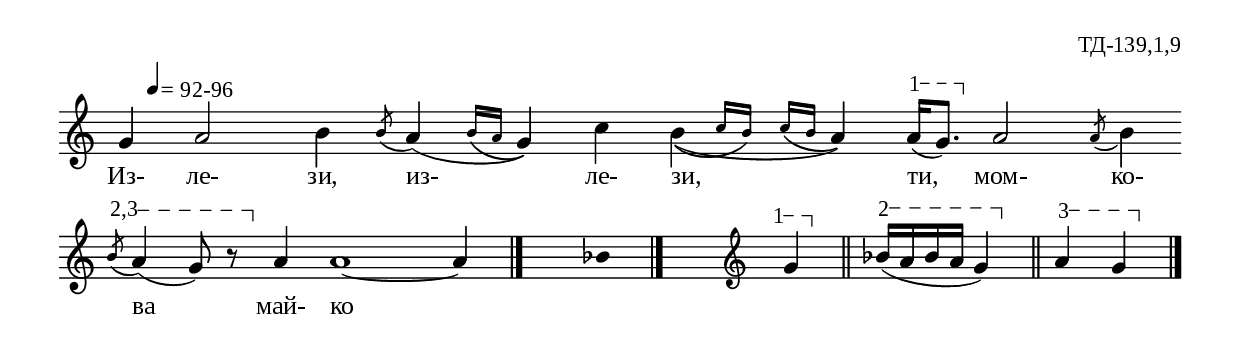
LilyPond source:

%{
sva_139_1_09
%}


\include "td-preamble.ly"
\include "Rhythm_marks.ly"

\score {
\relative c'' {
%\tempo 4 = 92
\override Score.RehearsalMark #'self-alignment-X = #LEFT
\once \override Score.RehearsalMark #'X-offset = #8
  \rhythmMarkA \rhyMarkCdot #"92-96"
\cadenzaOn
\phrasingSlurDown
g4 a2 b4 \acciaccatura b8 a4( \grace { b16[\( a] } g4\)) c4
\slurDown \afterGrace b(\( { c16[ b\)] } \grace { c16[\( b] } a4\))
\varA
a16\startTextSpan[( g8.\stopTextSpan]) 
a2 \acciaccatura a8 b4 \bar ""
\break
\varBC
\acciaccatura b8\startTextSpan a4( g8) r8\stopTextSpan s16
 a4 a1~ a4 
 \bar "|." 
 s4 \fixB bes \fixC
 \bar "|." 
 s16 \clef treble 
\varA
s8\startTextSpan g4\stopTextSpan \bar "||" 
\varB
bes16\startTextSpan([ a bes a] g4\stopTextSpan) \bar "||" 
\varC
a4\startTextSpan g\stopTextSpan
 \bar "|."  
}
\addlyrics { Из- ле- зи, из- ле- зи, ти, мом- ко- ва май- ко  }
%
\layout {
   \context { 
	    \Staff \remove "Time_signature_engraver" } 
  indent = #0
  line-width = 190\mm
  ragged-right=##f
}
%
\midi { 
	\context {
		\Score tempoWholesPerMinute = #(ly:make-moment 94 4)
		}
	}
}
%
\header{
  opus = "ТД-139,1,9"
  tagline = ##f
}


